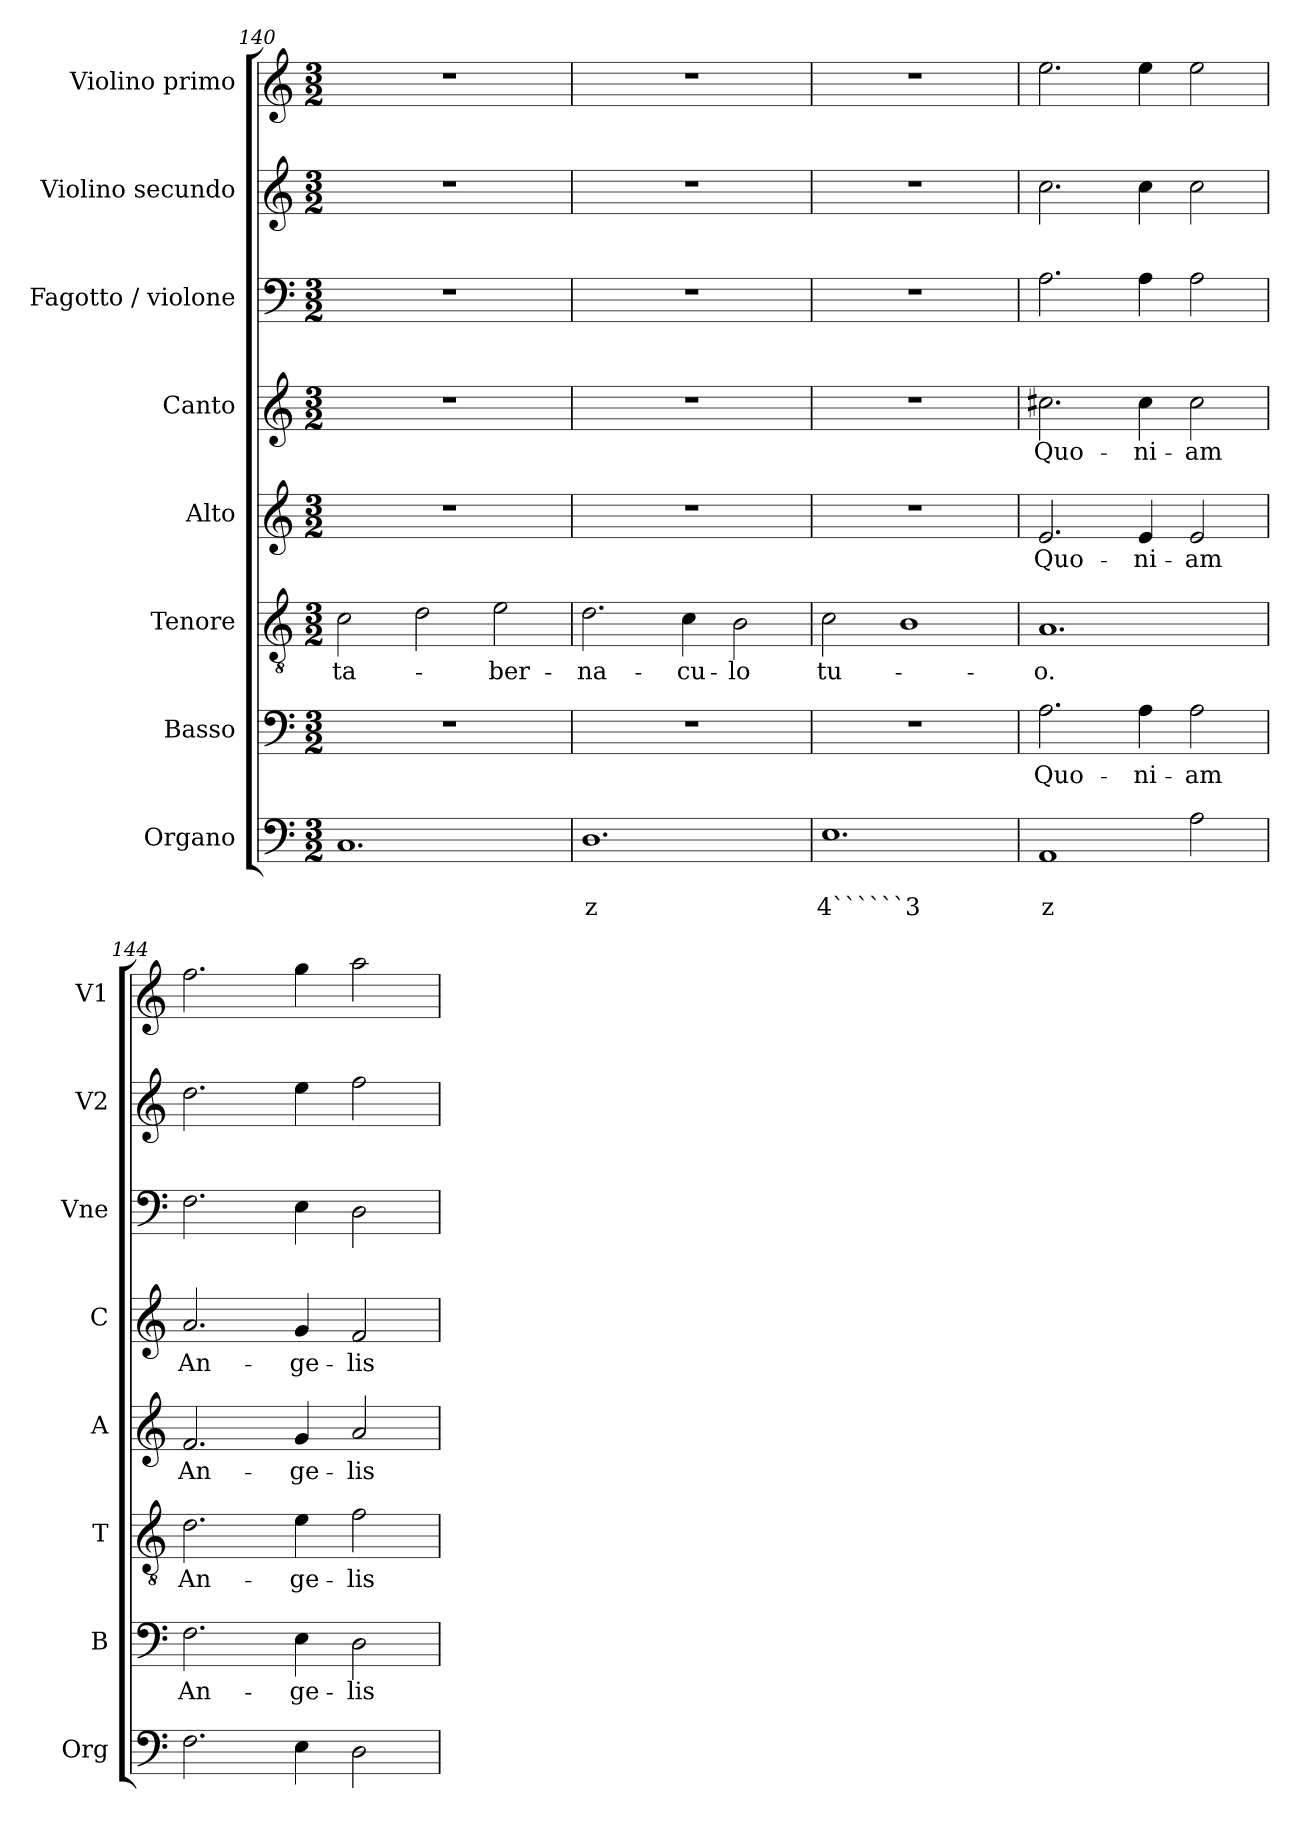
**kern	**text	**text	**kern	**text	**kern	**text	**kern	**text	**kern	**text	**kern	**kern	**kern
*part8	*part8	*part8	*part7	*part7	*part6	*part6	*part5	*part5	*part4	*part4	*part3	*part2	*part1
*staff8	*staff8	*staff8	*staff7	*staff7	*staff6	*staff6	*staff5	*staff5	*staff4	*staff4	*staff3	*staff2	*staff1
*I"Organo	*	*	*I"Basso	*	*I"Tenore	*	*I"Alto	*	*I"Canto	*	*I"Fagotto / violone	*I"Violino secundo	*I"Violino primo
*I'Org	*	*	*I'B	*	*I'T	*	*I'A	*	*I'C	*	*I'Vne	*I'V2	*I'V1
*clefF4	*	*	*clefF4	*	*clefGv2	*	*clefG2	*	*clefG2	*	*clefF4	*clefG2	*clefG2
*k[]	*	*	*k[]	*	*k[]	*	*k[]	*	*k[]	*	*k[]	*k[]	*k[]
*C:	*	*	*C:	*	*C:	*	*C:	*	*C:	*	*C:	*C:	*C:
*M3/2	*	*	*M3/2	*	*M3/2	*	*M3/2	*	*M3/2	*	*M3/2	*M3/2	*M3/2
=140	=140	=140	=140	=140	=140	=140	=140	=140	=140	=140	=140	=140	=140
!	!	!	!	!	!	!LO:LY:b	!	!	!	!	!	!	!
1.C	.	.	1.r	.	2c\	ta-	1.r	.	1.r	.	1.r	1.r	1.r
.	.	.	.	.	2d\	.	.	.	.	.	.	.	.
!	!	!	!	!	!	!LO:LY:b	!	!	!	!	!	!	!
.	.	.	.	.	2e\	-ber-	.	.	.	.	.	.	.
=141	=141	=141	=141	=141	=141	=141	=141	=141	=141	=141	=141	=141	=141
!	!	!LO:LY:b	!	!	!	!LO:LY:b	!	!	!	!	!	!	!
1.D	.	z	1.r	.	2.d\	-na-	1.r	.	1.r	.	1.r	1.r	1.r
!	!	!	!	!	!	!LO:LY:b	!	!	!	!	!	!	!
.	.	.	.	.	4c\	-cu-	.	.	.	.	.	.	.
!	!	!	!	!	!	!LO:LY:b	!	!	!	!	!	!	!
.	.	.	.	.	2B\	-lo	.	.	.	.	.	.	.
=142	=142	=142	=142	=142	=142	=142	=142	=142	=142	=142	=142	=142	=142
!	!	!LO:LY:b	!	!	!	!LO:LY:b	!	!	!	!	!	!	!
1.E	.	4``````3	1.r	.	2c\	tu-	1.r	.	1.r	.	1.r	1.r	1.r
.	.	.	.	.	1B	.	.	.	.	.	.	.	.
=143	=143	=143	=143	=143	=143	=143	=143	=143	=143	=143	=143	=143	=143
!	!	!LO:LY:b	!	!LO:LY:b	!	!LO:LY:b	!	!LO:LY:b	!	!LO:LY:b	!	!	!
1AA	.	z	2.A\	Quo-	1.A	-o.	2.e/	Quo-	2.cc#X\	Quo-	2.A\	2.cc\	2.ee\
!	!	!	!	!LO:LY:b	!	!	!	!LO:LY:b	!	!LO:LY:b	!	!	!
.	.	.	4A\	-ni-	.	.	4e/	-ni-	4cc#\	-ni-	4A\	4cc\	4ee\
!	!	!	!	!LO:LY:b	!	!	!	!LO:LY:b	!	!LO:LY:b	!	!	!
2A\	.	.	2A\	-am	.	.	2e/	-am	2cc#\	-am	2A\	2cc\	2ee\
=144	=144	=144	=144	=144	=144	=144	=144	=144	=144	=144	=144	=144	=144
!	!	!	!	!LO:LY:b	!	!LO:LY:b	!	!LO:LY:b	!	!LO:LY:b	!	!	!
2.F\	.	.	2.F\	An-	2.d\	An-	2.f/	An-	2.a/	An-	2.F\	2.dd\	2.ff\
!	!	!	!	!LO:LY:b	!	!LO:LY:b	!	!LO:LY:b	!	!LO:LY:b	!	!	!
4E\	.	.	4E\	-ge-	4e\	-ge-	4g/	-ge-	4g/	-ge-	4E\	4ee\	4gg\
!	!	!	!	!LO:LY:b	!	!LO:LY:b	!	!LO:LY:b	!	!LO:LY:b	!	!	!
2D\	.	.	2D\	-lis	2f\	-lis	2a/	-lis	2f/	-lis	2D\	2ff\	2aa\
=	=	=	=	=	=	=	=	=	=	=	=	=	=
*-	*-	*-	*-	*-	*-	*-	*-	*-	*-	*-	*-	*-	*-
